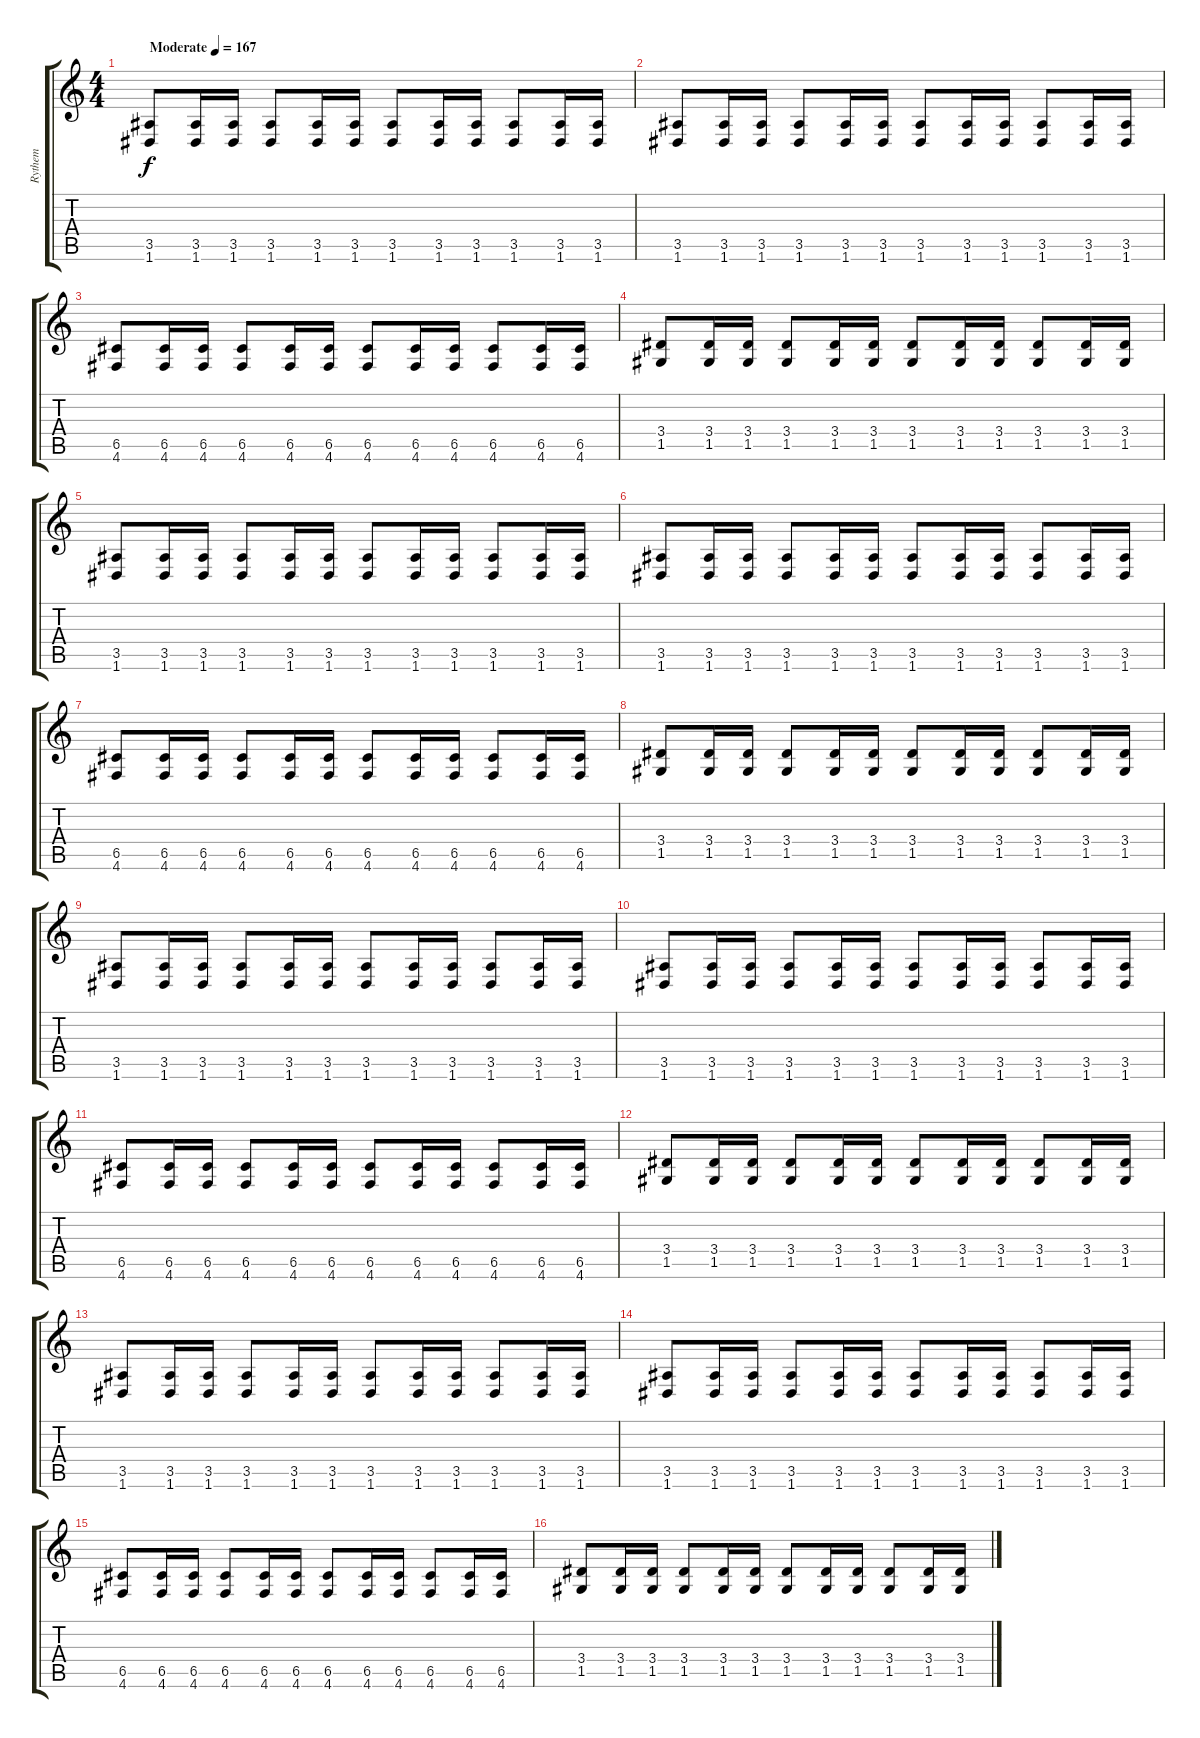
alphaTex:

\track ("Rythem" "Rythem") {instrument distortionguitar}
\staff {score tabs}
\tuning (D4 A3 F3 C3 G2 D2) {hide}
\ts (4 4)
\tempo (167 "Moderate")
\clef g2
\ks c
(3.5 1.6).8{dy f instrument distortionguitar} (3.5 1.6).16 (3.5 1.6).16 (3.5 1.6).8 (3.5 1.6).16 (3.5 1.6).16 (3.5 1.6).8 (3.5 1.6).16 (3.5 1.6).16 (3.5 1.6).8 (3.5 1.6).16 (3.5 1.6).16 |
(3.5 1.6).8 (3.5 1.6).16 (3.5 1.6).16 (3.5 1.6).8 (3.5 1.6).16 (3.5 1.6).16 (3.5 1.6).8 (3.5 1.6).16 (3.5 1.6).16 (3.5 1.6).8 (3.5 1.6).16 (3.5 1.6).16 |
(6.5 4.6).8 (6.5 4.6).16 (6.5 4.6).16 (6.5 4.6).8 (6.5 4.6).16 (6.5 4.6).16 (6.5 4.6).8 (6.5 4.6).16 (6.5 4.6).16 (6.5 4.6).8 (6.5 4.6).16 (6.5 4.6).16 |
(3.4 1.5).8 (3.4 1.5).16 (3.4 1.5).16 (3.4 1.5).8 (3.4 1.5).16 (3.4 1.5).16 (3.4 1.5).8 (3.4 1.5).16 (3.4 1.5).16 (3.4 1.5).8 (3.4 1.5).16 (3.4 1.5).16 |
(3.5 1.6).8 (3.5 1.6).16 (3.5 1.6).16 (3.5 1.6).8 (3.5 1.6).16 (3.5 1.6).16 (3.5 1.6).8 (3.5 1.6).16 (3.5 1.6).16 (3.5 1.6).8 (3.5 1.6).16 (3.5 1.6).16 |
(3.5 1.6).8 (3.5 1.6).16 (3.5 1.6).16 (3.5 1.6).8 (3.5 1.6).16 (3.5 1.6).16 (3.5 1.6).8 (3.5 1.6).16 (3.5 1.6).16 (3.5 1.6).8 (3.5 1.6).16 (3.5 1.6).16 |
(6.5 4.6).8 (6.5 4.6).16 (6.5 4.6).16 (6.5 4.6).8 (6.5 4.6).16 (6.5 4.6).16 (6.5 4.6).8 (6.5 4.6).16 (6.5 4.6).16 (6.5 4.6).8 (6.5 4.6).16 (6.5 4.6).16 |
(3.4 1.5).8 (3.4 1.5).16 (3.4 1.5).16 (3.4 1.5).8 (3.4 1.5).16 (3.4 1.5).16 (3.4 1.5).8 (3.4 1.5).16 (3.4 1.5).16 (3.4 1.5).8 (3.4 1.5).16 (3.4 1.5).16 |
(3.5 1.6).8 (3.5 1.6).16 (3.5 1.6).16 (3.5 1.6).8 (3.5 1.6).16 (3.5 1.6).16 (3.5 1.6).8 (3.5 1.6).16 (3.5 1.6).16 (3.5 1.6).8 (3.5 1.6).16 (3.5 1.6).16 |
(3.5 1.6).8 (3.5 1.6).16 (3.5 1.6).16 (3.5 1.6).8 (3.5 1.6).16 (3.5 1.6).16 (3.5 1.6).8 (3.5 1.6).16 (3.5 1.6).16 (3.5 1.6).8 (3.5 1.6).16 (3.5 1.6).16 |
(6.5 4.6).8 (6.5 4.6).16 (6.5 4.6).16 (6.5 4.6).8 (6.5 4.6).16 (6.5 4.6).16 (6.5 4.6).8 (6.5 4.6).16 (6.5 4.6).16 (6.5 4.6).8 (6.5 4.6).16 (6.5 4.6).16 |
(3.4 1.5).8 (3.4 1.5).16 (3.4 1.5).16 (3.4 1.5).8 (3.4 1.5).16 (3.4 1.5).16 (3.4 1.5).8 (3.4 1.5).16 (3.4 1.5).16 (3.4 1.5).8 (3.4 1.5).16 (3.4 1.5).16 |
(3.5 1.6).8 (3.5 1.6).16 (3.5 1.6).16 (3.5 1.6).8 (3.5 1.6).16 (3.5 1.6).16 (3.5 1.6).8 (3.5 1.6).16 (3.5 1.6).16 (3.5 1.6).8 (3.5 1.6).16 (3.5 1.6).16 |
(3.5 1.6).8 (3.5 1.6).16 (3.5 1.6).16 (3.5 1.6).8 (3.5 1.6).16 (3.5 1.6).16 (3.5 1.6).8 (3.5 1.6).16 (3.5 1.6).16 (3.5 1.6).8 (3.5 1.6).16 (3.5 1.6).16 |
(6.5 4.6).8 (6.5 4.6).16 (6.5 4.6).16 (6.5 4.6).8 (6.5 4.6).16 (6.5 4.6).16 (6.5 4.6).8 (6.5 4.6).16 (6.5 4.6).16 (6.5 4.6).8 (6.5 4.6).16 (6.5 4.6).16 |
(3.4 1.5).8 (3.4 1.5).16 (3.4 1.5).16 (3.4 1.5).8 (3.4 1.5).16 (3.4 1.5).16 (3.4 1.5).8 (3.4 1.5).16 (3.4 1.5).16 (3.4 1.5).8 (3.4 1.5).16 (3.4 1.5).16
